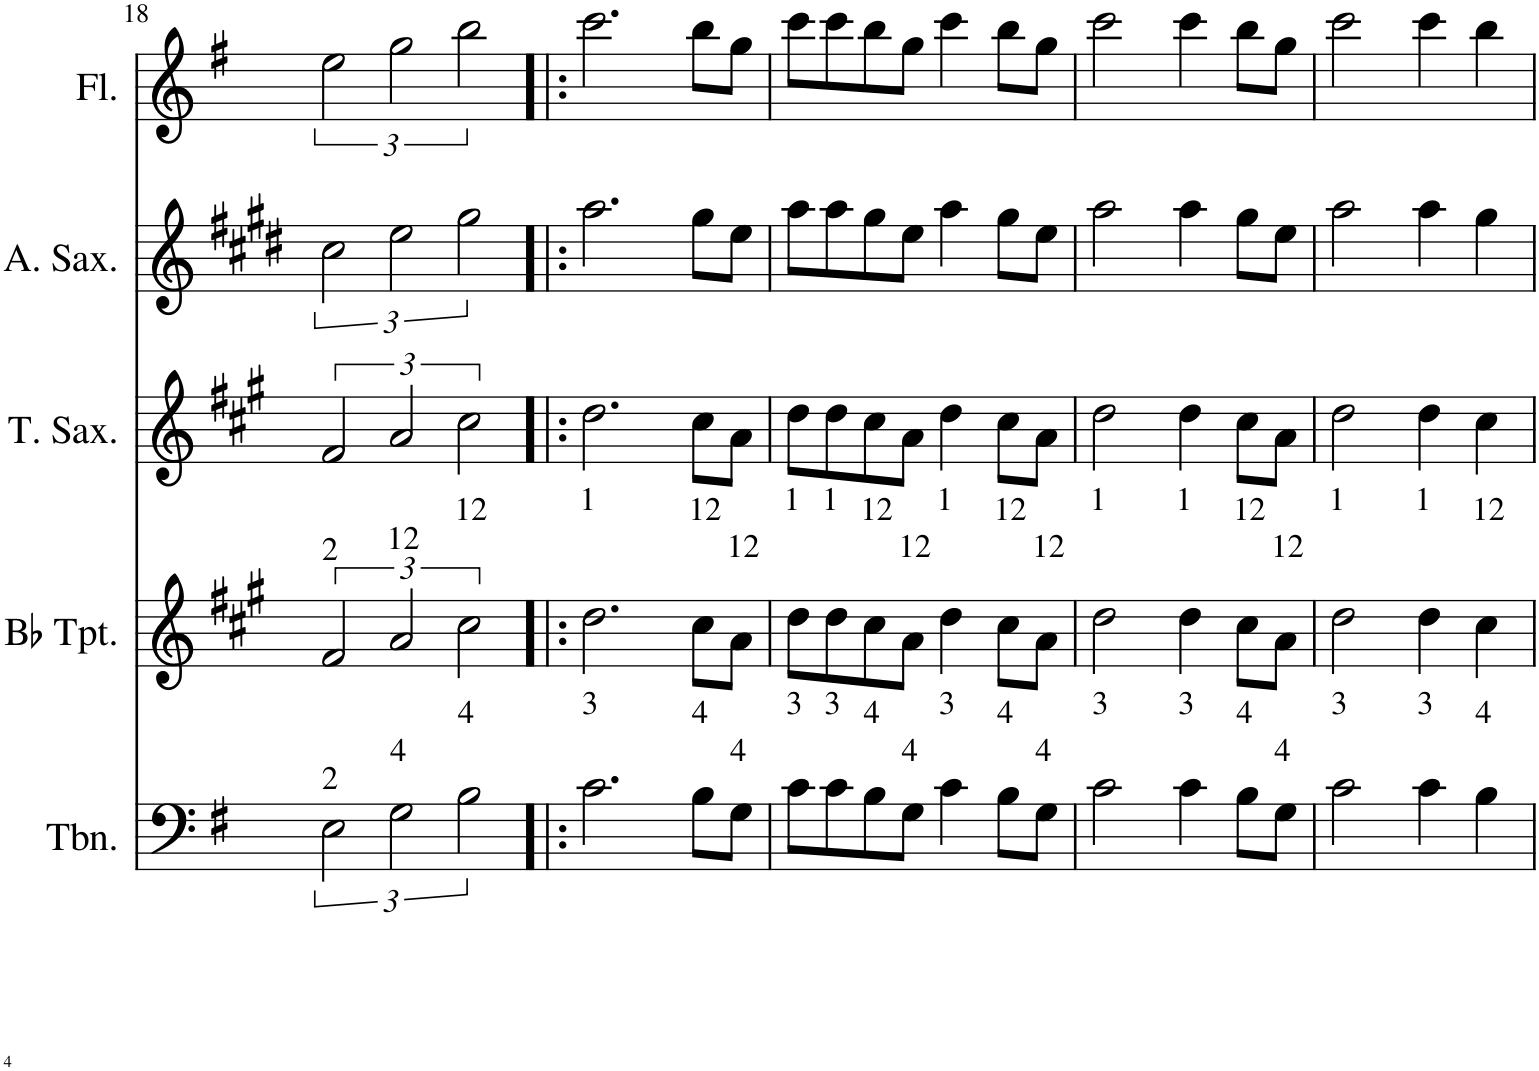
**kern	**kern	**kern	**kern	**kern
*part5	*part4	*part3	*part2	*part1
*staff5	*staff4	*staff3	*staff2	*staff1
*I"Trombone	*I"Bb Trumpet	*I"Tenor Saxophone	*I"Alto Saxophone	*I"Flute
*I'Tbn.	*I'Bb Tpt.	*I'T. Sax.	*I'A. Sax.	*I'Fl.
!!LO:PB:g=z
*clefF4	*clefG2	*clefG2	*clefG2	*clefG2
*	*Trd1c2	*Trd8c14	*Trd5c9	*
*k[f#]	*k[f#c#g#]	*k[f#c#g#]	*k[f#c#g#d#]	*k[f#]
*M2/2	*M2/2	*M2/2	*M2/2	*M2/2
*met(c|)	*met(c|)	*met(c|)	*met(c|)	*met(c|)
=18	=18	=18	=18	=18
!	!LO:TX:a:t=2	!	!	!
!LO:TX:a:t=2	!	!	!	!
3E\	3f#/	3f#/	3cc#\	3ee\
!	!LO:TX:a:t=12	!	!	!
!LO:TX:a:t=4	!	!	!	!
3G\	3a/	3a/	3ee\	3gg\
!	!LO:TX:a:t=12	!	!	!
!LO:TX:a:t=4	!	!	!	!
3B\	3cc#\	3cc#\	3gg#\	3bb\
=19!|:	=19!|:	=19!|:	=19!|:	=19!|:
!	!LO:TX:a:t=1	!	!	!
!LO:TX:a:t=3	!	!	!	!
2.c\	2.dd\	2.dd\	2.aa\	2.ccc\
!	!LO:TX:a:t=12	!	!	!
!LO:TX:a:t=4	!	!	!	!
8B\L	8cc#\L	8cc#\L	8gg#\L	8bb\L
!	!LO:TX:a:t=12	!	!	!
!LO:TX:a:t=4	!	!	!	!
8G\J	8a\J	8a\J	8ee\J	8gg\J
=20	=20	=20	=20	=20
!	!LO:TX:a:t=1	!	!	!
!LO:TX:a:t=3	!	!	!	!
8c\L	8dd\L	8dd\L	8aa\L	8ccc\L
!	!LO:TX:a:t=1	!	!	!
!LO:TX:a:t=3	!	!	!	!
8c\	8dd\	8dd\	8aa\	8ccc\
!	!LO:TX:a:t=12	!	!	!
!LO:TX:a:t=4	!	!	!	!
8B\	8cc#\	8cc#\	8gg#\	8bb\
!	!LO:TX:a:t=12	!	!	!
!LO:TX:a:t=4	!	!	!	!
8G\J	8a\J	8a\J	8ee\J	8gg\J
!	!LO:TX:a:t=1	!	!	!
!LO:TX:a:t=3	!	!	!	!
4c\	4dd\	4dd\	4aa\	4ccc\
!	!LO:TX:a:t=12	!	!	!
!LO:TX:a:t=4	!	!	!	!
8B\L	8cc#\L	8cc#\L	8gg#\L	8bb\L
!	!LO:TX:a:t=12	!	!	!
!LO:TX:a:t=4	!	!	!	!
8G\J	8a\J	8a\J	8ee\J	8gg\J
=21	=21	=21	=21	=21
!	!LO:TX:a:t=1	!	!	!
!LO:TX:a:t=3	!	!	!	!
2c\	2dd\	2dd\	2aa\	2ccc\
!	!LO:TX:a:t=1	!	!	!
!LO:TX:a:t=3	!	!	!	!
4c\	4dd\	4dd\	4aa\	4ccc\
!	!LO:TX:a:t=12	!	!	!
!LO:TX:a:t=4	!	!	!	!
8B\L	8cc#\L	8cc#\L	8gg#\L	8bb\L
!	!LO:TX:a:t=12	!	!	!
!LO:TX:a:t=4	!	!	!	!
8G\J	8a\J	8a\J	8ee\J	8gg\J
=22	=22	=22	=22	=22
!	!LO:TX:a:t=1	!	!	!
!LO:TX:a:t=3	!	!	!	!
2c\	2dd\	2dd\	2aa\	2ccc\
!	!LO:TX:a:t=1	!	!	!
!LO:TX:a:t=3	!	!	!	!
4c\	4dd\	4dd\	4aa\	4ccc\
!	!LO:TX:a:t=12	!	!	!
!LO:TX:a:t=4	!	!	!	!
4B\	4cc#\	4cc#\	4gg#\	4bb\
=	=	=	=	=
*-	*-	*-	*-	*-
